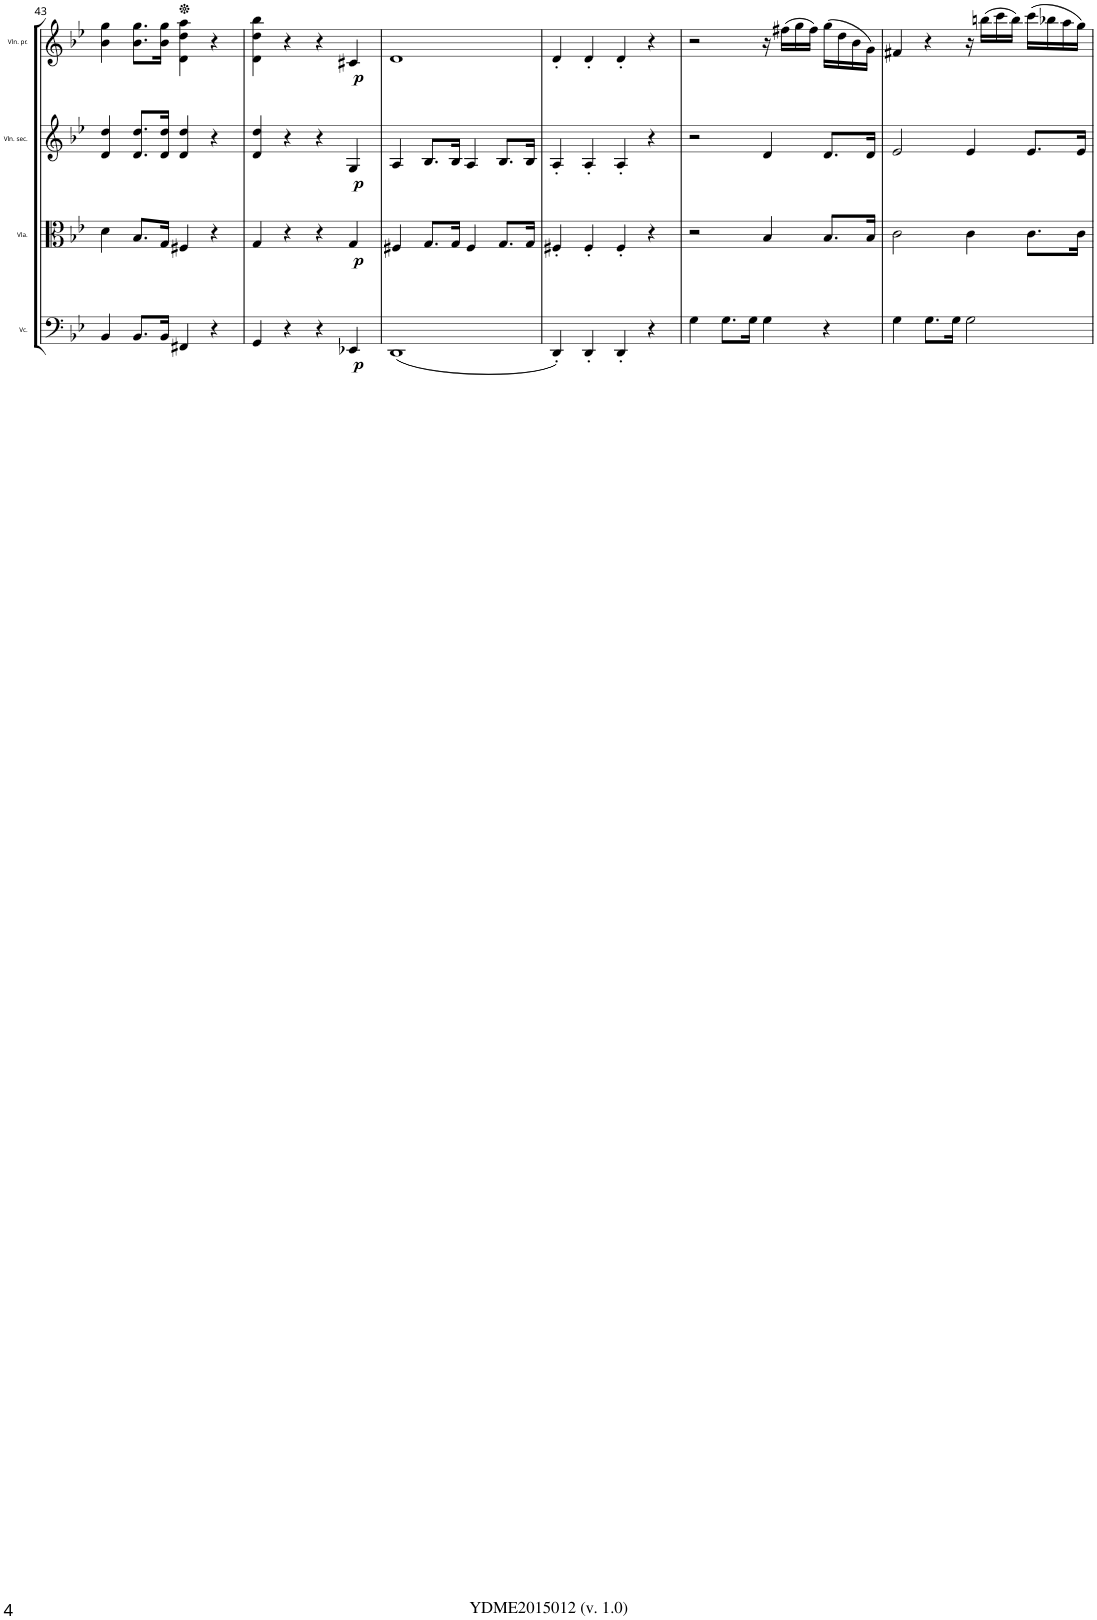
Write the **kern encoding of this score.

**kern	**dynam	**kern	**dynam	**kern	**dynam	**kern	**dynam
*part4	*part4	*part3	*part3	*part2	*part2	*part1	*part1
*staff4	*staff4	*staff3	*staff3	*staff2	*staff2	*staff1	*staff1
*I"Violoncelle	*	*I"Viola	*	*I"Violino secondo	*	*I"Violino primo	*
*I'Vc.	*	*I'Vla.	*	*I'Vln. sec.	*	*I'Vln. pr.	*
!!LO:PB:g=z
*clefF4	*	*clefC3	*	*clefG2	*	*clefG2	*
*k[b-e-]	*	*k[b-e-]	*	*k[b-e-]	*	*k[b-e-]	*
*B-:	*	*B-:	*	*B-:	*	*B-:	*
*M2/2	*	*M2/2	*	*M2/2	*	*M2/2	*
*met(c|)	*	*met(c|)	*	*met(c|)	*	*met(c|)	*
=43	=43	=43	=43	=43	=43	=43	=43
4BB-/	.	4d\	.	4d/ 4dd/	.	4b-\ 4gg\	.
8.BB-/L	.	8.B-/L	.	8.d/ 8.dd/L	.	8.b-\ 8.gg\L	.
16BB-/Jk	.	16G/Jk	.	16d/ 16dd/Jk	.	16b-\ 16gg\Jk	.
4FF#X/	.	4F#X/	.	4d/ 4dd/	.	4d\ 4dd\ 4aa\	.
4r	.	4r	.	4r	.	4r	.
=44	=44	=44	=44	=44	=44	=44	=44
4GG/	.	4G/	.	4d/ 4dd/	.	4d\ 4dd\ 4bb-\	.
4r	.	4r	.	4r	.	4r	.
4r	.	4r	.	4r	.	4r	.
!	!LO:DY:b	!	!LO:DY:b	!	!LO:DY:b	!	!LO:DY:b
4EE-X/	p	4G/	p	4G/	p	4c#X/	p
=45	=45	=45	=45	=45	=45	=45	=45
(1DD	.	4F#X/	.	4A/	.	1d	.
.	.	8.G/L	.	8.B-/L	.	.	.
.	.	16G/Jk	.	16B-/Jk	.	.	.
.	.	4F#/	.	4A/	.	.	.
.	.	8.G/L	.	8.B-/L	.	.	.
.	.	16G/Jk	.	16B-/Jk	.	.	.
=46	=46	=46	=46	=46	=46	=46	=46
4DD'/)	.	4F#X'/	.	4A'/	.	4d'/	.
4DD'/	.	4F#'/	.	4A'/	.	4d'/	.
4DD'/	.	4F#'/	.	4A'/	.	4d'/	.
4r	.	4r	.	4r	.	4r	.
=47	=47	=47	=47	=47	=47	=47	=47
4G\	.	2r	.	2r	.	2r	.
8.G\L	.	.	.	.	.	.	.
16G\Jk	.	.	.	.	.	.	.
4G\	.	4B-/	.	4d/	.	16r	.
.	.	.	.	.	.	(16ff#X\LL	.
.	.	.	.	.	.	16gg\	.
.	.	.	.	.	.	16ff#\JJ)	.
4r	.	8.B-/L	.	8.d/L	.	(16gg\LL	.
.	.	.	.	.	.	16dd\	.
.	.	.	.	.	.	16b-\	.
.	.	16B-/Jk	.	16d/Jk	.	16g\JJ)	.
=48	=48	=48	=48	=48	=48	=48	=48
4G\	.	2c\	.	2e-/	.	4f#X/	.
8.G\L	.	.	.	.	.	4r	.
16G\Jk	.	.	.	.	.	.	.
2G\	.	4c\	.	4e-/	.	16r	.
.	.	.	.	.	.	(16bbn\LL	.
.	.	.	.	.	.	16ccc\	.
.	.	.	.	.	.	16bb\JJ)	.
.	.	8.c\L	.	8.e-/L	.	(16ccc\LL	.
.	.	.	.	.	.	16bb-X\	.
.	.	.	.	.	.	16aa\	.
.	.	16c\Jk	.	16e-/Jk	.	16gg\JJ)	.
=	=	=	=	=	=	=	=
*-	*-	*-	*-	*-	*-	*-	*-
